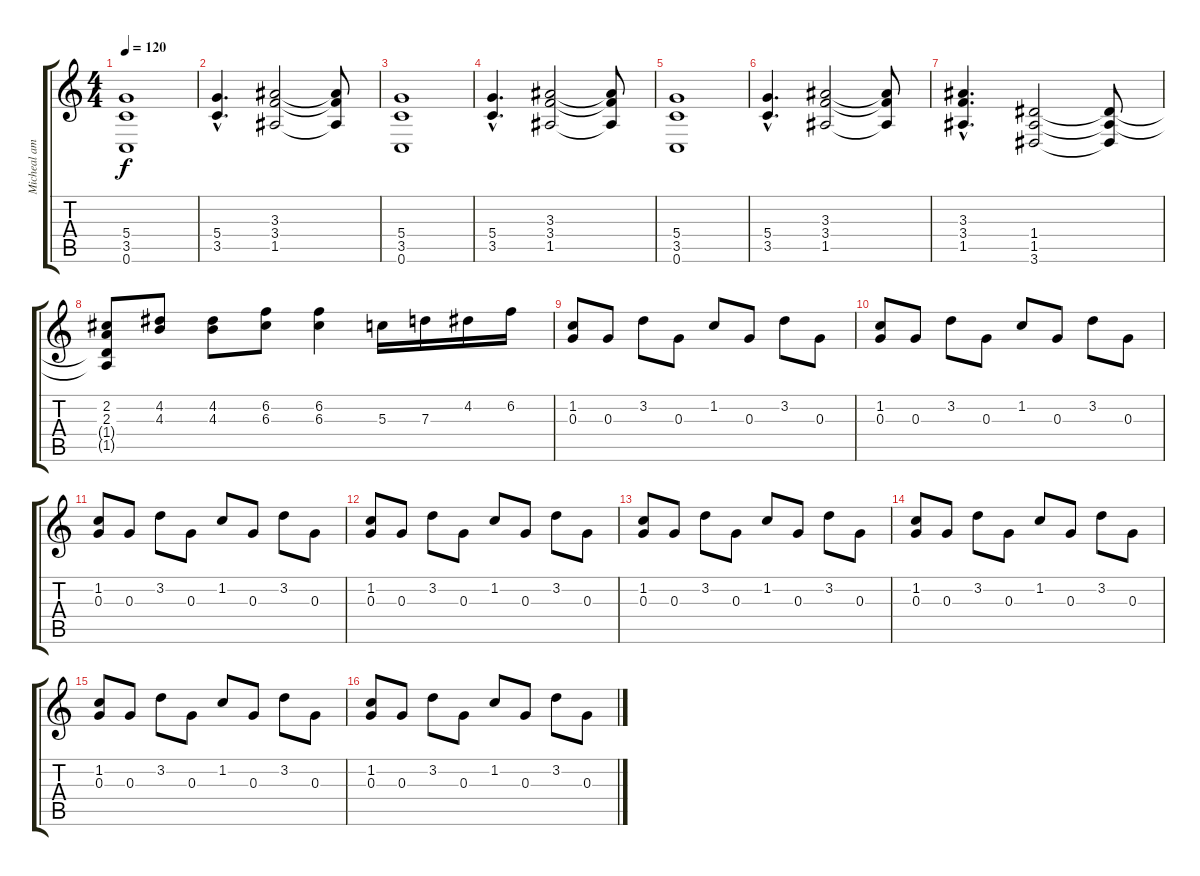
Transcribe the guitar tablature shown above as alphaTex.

\track ("Micheal amott" "Micheal am") {instrument distortionguitar}
\staff {score tabs}
\tuning (E4 B3 G3 D3 A2 C2) {hide}
\ts (4 4)
\tempo 120
\clef g2
\ks c
(5.4 3.5 0.6).1{dy f} |
(5.4{hac} 3.5{hac}).4{d} (3.3 3.4 1.5).2 (3.3{t} 3.4{t} 1.5{t}).8 |
(5.4 3.5 0.6).1 |
(5.4{hac} 3.5{hac}).4{d} (3.3 3.4 1.5).2 (3.3{t} 3.4{t} 1.5{t}).8 |
(5.4 3.5 0.6).1 |
(5.4{hac} 3.5{hac}).4{d} (3.3 3.4 1.5).2 (3.3{t} 3.4{t} 1.5{t}).8 |
(3.3{hac} 3.4{hac} 1.5{hac}).4{d} (1.4 1.5 3.6).2 (1.4{t} 1.5{t} 3.6{t}).8 |
(2.2 2.3 1.4{t} 1.5{t}).8 (4.2 4.3).8 (4.2 4.3).8 (6.2 6.3).8 (6.2 6.3).4 5.3.16 7.3.16 4.2.16 6.2.16 |
(1.2 0.3).8 0.3.8 3.2.8 0.3.8 1.2.8 0.3.8 3.2.8 0.3.8 |
(1.2 0.3).8 0.3.8 3.2.8 0.3.8 1.2.8 0.3.8 3.2.8 0.3.8 |
(1.2 0.3).8 0.3.8 3.2.8 0.3.8 1.2.8 0.3.8 3.2.8 0.3.8 |
(1.2 0.3).8 0.3.8 3.2.8 0.3.8 1.2.8 0.3.8 3.2.8 0.3.8 |
(1.2 0.3).8 0.3.8 3.2.8 0.3.8 1.2.8 0.3.8 3.2.8 0.3.8 |
(1.2 0.3).8 0.3.8 3.2.8 0.3.8 1.2.8 0.3.8 3.2.8 0.3.8 |
(1.2 0.3).8 0.3.8 3.2.8 0.3.8 1.2.8 0.3.8 3.2.8 0.3.8 |
(1.2 0.3).8 0.3.8 3.2.8 0.3.8 1.2.8 0.3.8 3.2.8 0.3.8
